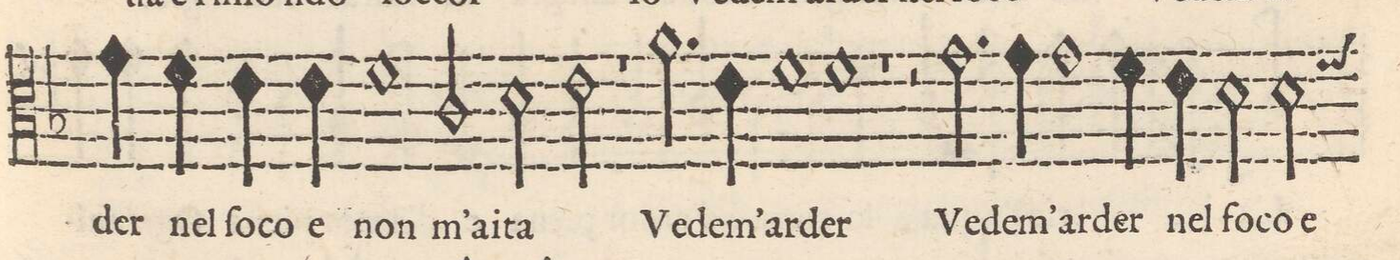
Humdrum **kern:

**kern	**text
*I"TENORE	*
*clefC3	*
*k[b-]	*
*met(C|)	*
*M4/2	*
4g\	-der
4f\	nel
=38-	=38-
4e\	fo-
4e\	-co e
1f	non
2cny/	m'a-
=39-	=39-
2d\	-i-
2e\	-ta
1r	.
=40-	=40-
2.a\	Ve-
4e\	-dem'
1f	ar-
=41-	=41-
1f	-der
1r	.
=42-	=42-
2r	.
2.g\	Ve-
4g\	-dem'
1g\	ar-
=43-	=43-
4f\	-der
4e\	nel
2d\	fo-
2d\	-co e
=44-	=44-
*-	*-
